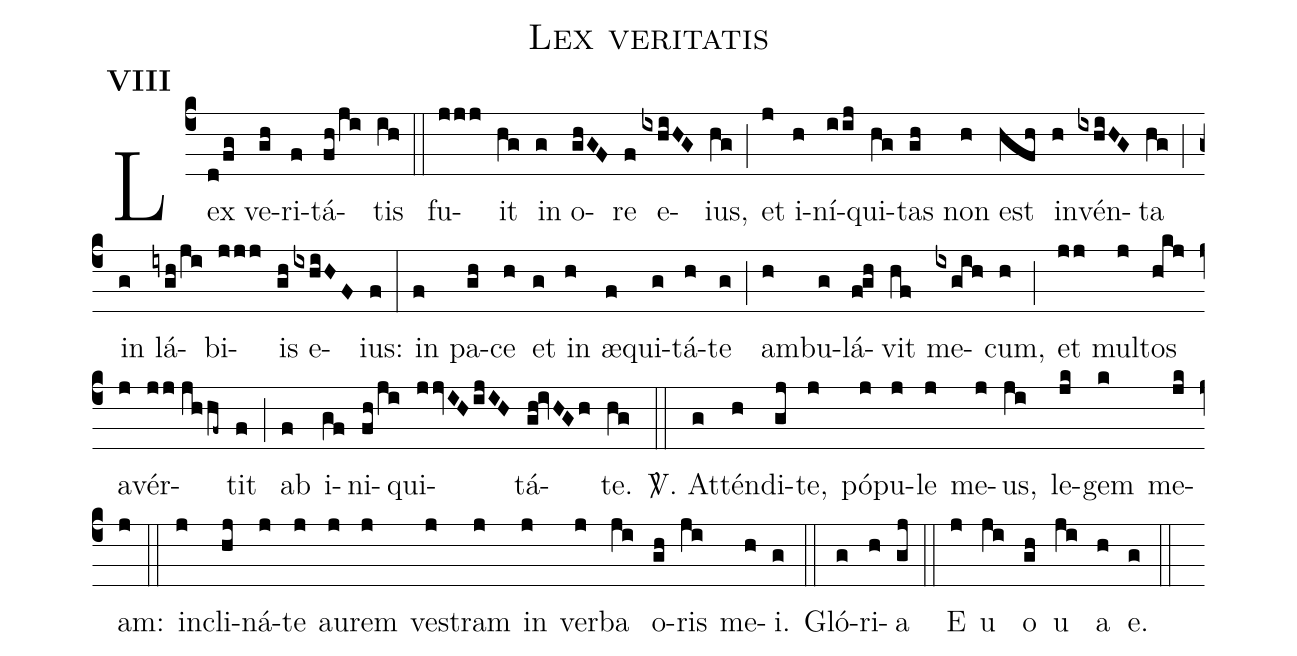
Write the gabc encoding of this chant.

name:Lex veritatis;
mode:VIII;
office-part:Introitus;
%%
(c4) Lex(d/fg) ve(gh)ri(f)tá(fh/ji)tis(ih) (::) fu(jjj)it(hg) in(g) o(ghGF)re(f) e(ixhiHG)ius,(hg) (;) et(j) i(h)ní(iij)qui(hg)tas(gh) non(h) est(hfh) in(h)vén(ixhiHG)ta(hg) (;) in(g) lá(iygh/ji)bi(jjj)is(gh) e(ixhiHF)ius:(f) (:) in(f) pa(gh)ce(h) et(g) in(h) æ(f)qui(g)tá(h)te(g) (;) am(h)bu(g)lá(f!gh)vit(hf) me(ixgih)cum,(h) (;) et(jj) mul(j)tos(hkj) a(j)vér(jj//jhhf~)tit(f) (;) ab(f) i(gf)ni(fh/ji)qui(jjvIH/ijIH)tá(gh!ivHGh)te.(hg) (::) <sp>V/</sp>. At(g)tén(h)di(gj)te,(j) pó(j)pu(j)le(j) me(j)us,(ji) le(jk)gem(k) me(jk)am:(j) (::) in(j)cli(hj)ná(j)te(j) au(j)rem(j) ve(j)stram(j) in(j) ver(j)ba(ji) o(gh)ris(ji) me(h)i.(g) (::) Gló(g)ri(h)a(gj) (::) E(j) u(ji) o(gh) u(ji) a(h) e.(g) (::)
